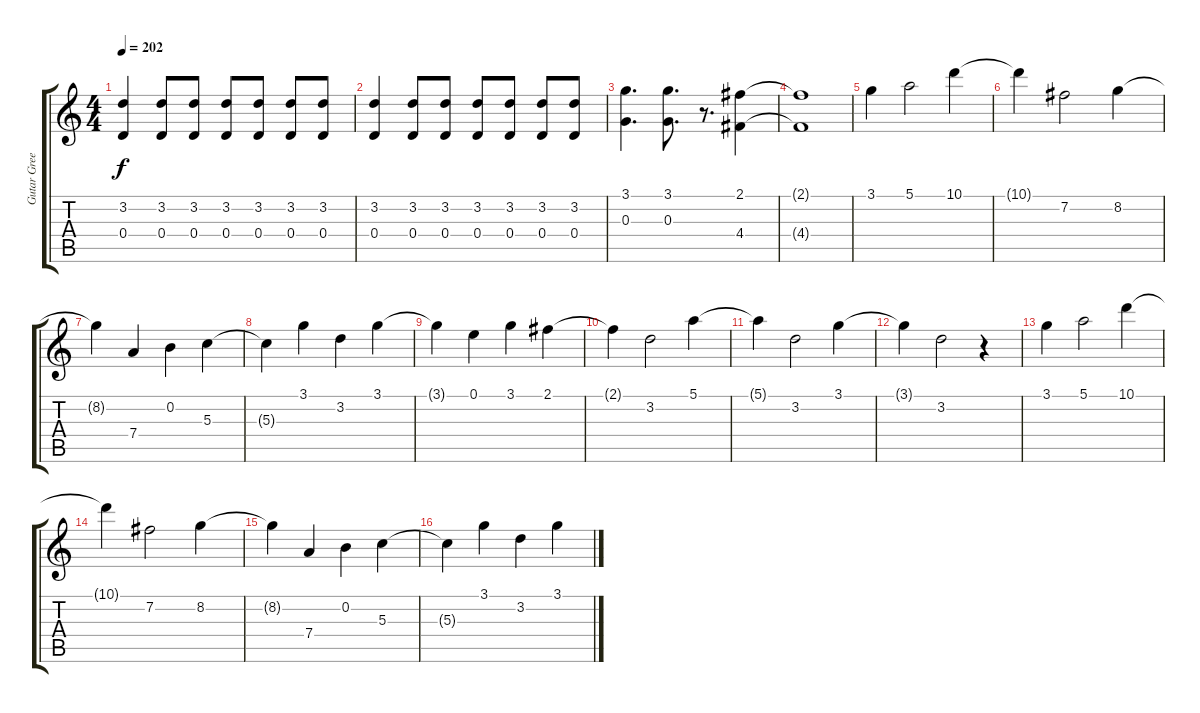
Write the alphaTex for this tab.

\track ("Gutar Green" "Gutar Gree") {instrument acousticguitarnylon}
\staff {score tabs}
\tuning (E4 B3 G3 D3 A2 E2) {hide}
\ts (4 4)
\tempo 202
\clef g2
\ks c
(3.2 0.4).4{dy f} (3.2 0.4).8 (3.2 0.4).8 (3.2 0.4).8 (3.2 0.4).8 (3.2 0.4).8 (3.2 0.4).8 |
(3.2 0.4).4 (3.2 0.4).8 (3.2 0.4).8 (3.2 0.4).8 (3.2 0.4).8 (3.2 0.4).8 (3.2 0.4).8 |
(3.1 0.3).4{d} (3.1 0.3).8{d} r.8{d} (2.1 4.4).4 |
(2.1{t} 4.4{t}).1 |
3.1.4 5.1.2 10.1.4 |
10.1{t}.4 7.2.2 8.2.4 |
8.2{t}.4 7.4.4 0.2.4 5.3.4 |
5.3{t}.4 3.1.4 3.2.4 3.1.4 |
3.1{t}.4 0.1.4 3.1.4 2.1.4 |
2.1{t}.4 3.2.2 5.1.4 |
5.1{t}.4 3.2.2 3.1.4 |
3.1{t}.4 3.2.2 r.4 |
3.1.4 5.1.2 10.1.4 |
10.1{t}.4 7.2.2 8.2.4 |
8.2{t}.4 7.4.4 0.2.4 5.3.4 |
5.3{t}.4 3.1.4 3.2.4 3.1.4
